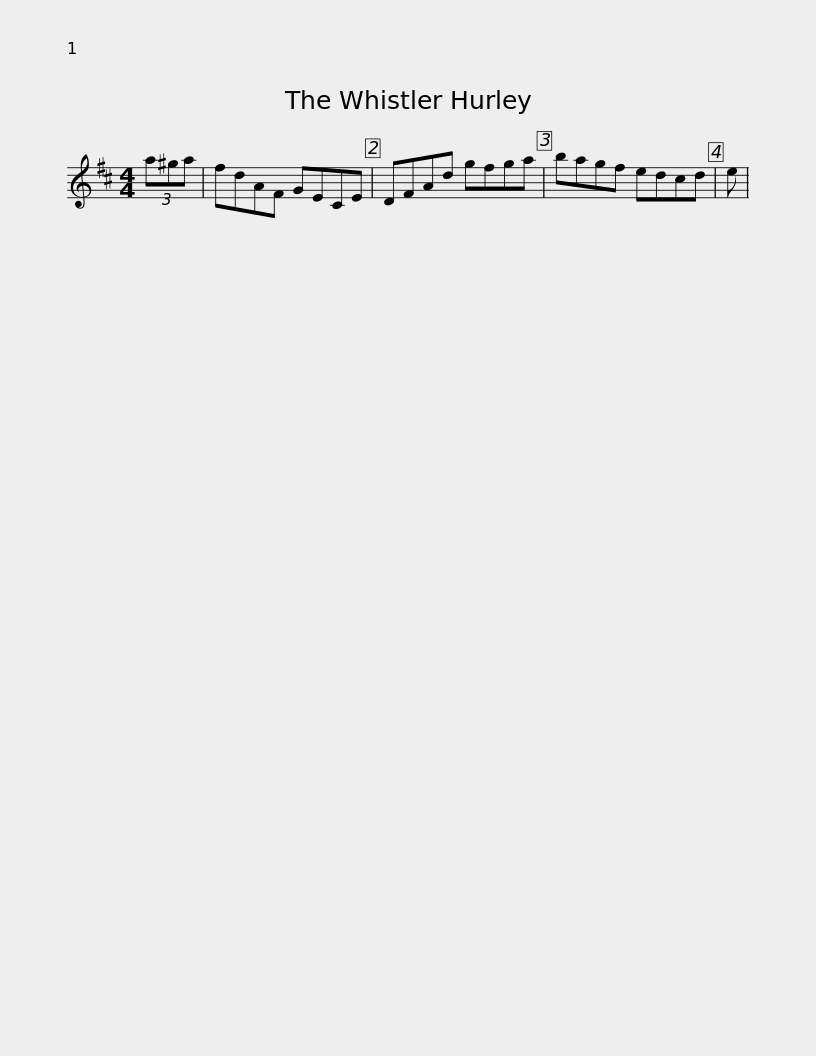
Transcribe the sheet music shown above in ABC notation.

X:1
L:1/8
M:4/4
I:linebreak $
K:D
V:1 treble
V:1
 (3a^ga | fdAF GECE | DFAd gfga | bagf edcd | e | %5
